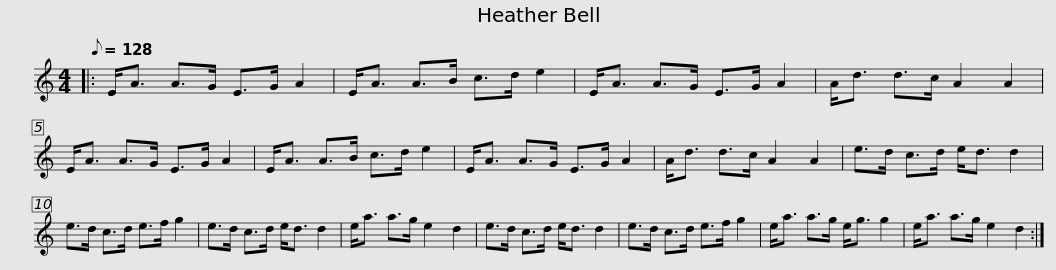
X:1
L:1/8
Q:1/8=128
M:4/4
I:linebreak $
K:C
V:1 treble
V:1
|: E<A A>G E>G A2 | E<A A>B c>d e2 | E<A A>G E>G A2 | A<d d>c A2 A2 | E<A A>G E>G A2 |$ %5
 E<A A>B c>d e2 | E<A A>G E>G A2 | A<d d>c A2 A2 | e>d c>d e<d d2 | e>d c>d e>f g2 |$ %10
 e>d c>d e<d d2 | e<a a>g e2 d2 | e>d c>d e<d d2 | e>d c>d e>f g2 | e<a a>g e<g g2 |$ %15
 e<a a>g e2 d2 :| %16
